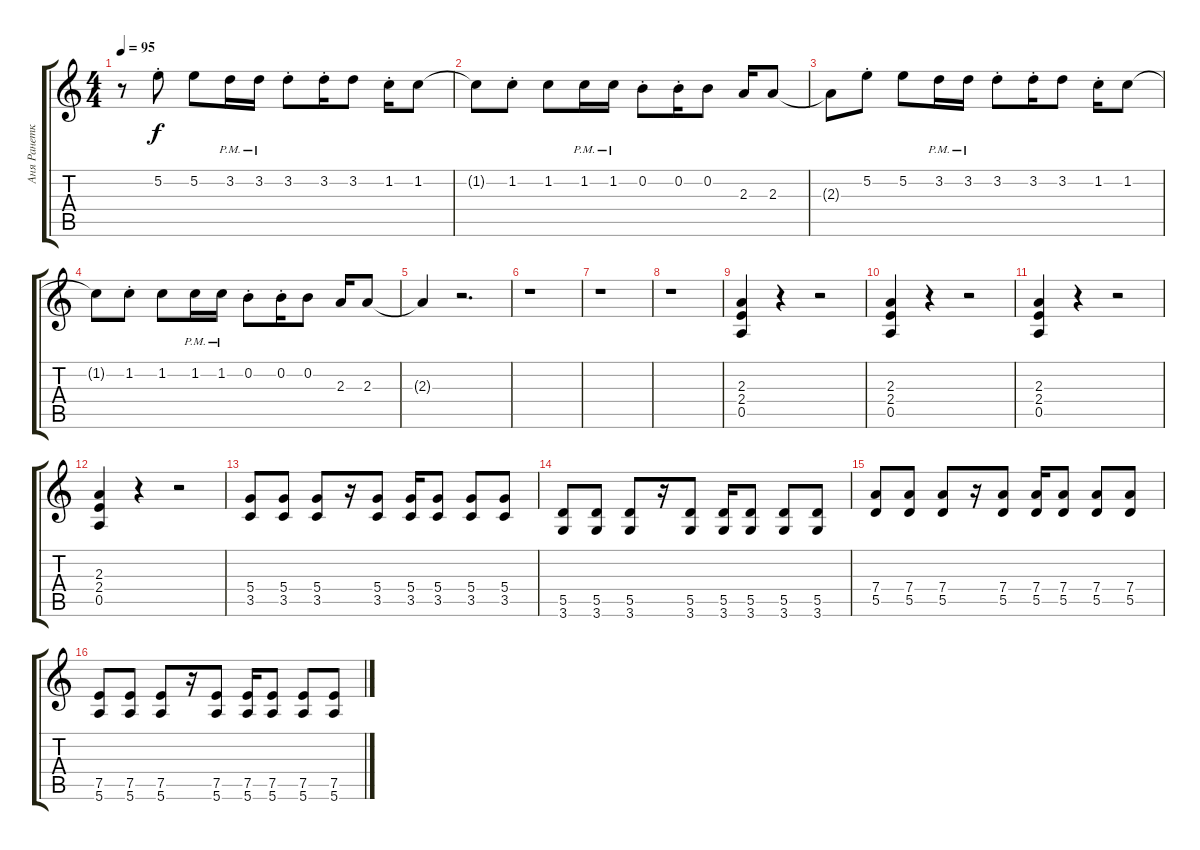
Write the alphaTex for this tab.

\track ("Аня Ранетка" "Аня Ранетк") {instrument distortionguitar}
\staff {score tabs}
\tuning (E4 B3 G3 D3 A2 E2) {hide}
\ts (4 4)
\tempo 95
\clef g2
\ks c
r.8{dy f} 5.2{st}.8 5.2.8 3.2{pm}.16 3.2{pm}.16 3.2{st}.8 3.2{st}.16 3.2.8 1.2{st}.16 1.2.8 |
1.2{t}.8 1.2{st}.8 1.2.8 1.2{pm}.16 1.2{pm}.16 0.2{st}.8 0.2{st}.16 0.2.8 2.3.16 2.3.8 |
2.3{t}.8 5.2{st}.8 5.2.8 3.2{pm}.16 3.2{pm}.16 3.2{st}.8 3.2{st}.16 3.2.8 1.2{st}.16 1.2.8 |
1.2{t}.8 1.2{st}.8 1.2.8 1.2{pm}.16 1.2{pm}.16 0.2{st}.8 0.2{st}.16 0.2.8 2.3.16 2.3.8 |
2.3{t}.4 r.2{d} |
r.1 |
r.1 |
r.1 |
(2.3 2.4 0.5).4 r.4 r.2 |
(2.3 2.4 0.5).4 r.4 r.2 |
(2.3 2.4 0.5).4 r.4 r.2 |
(2.3 2.4 0.5).4 r.4 r.2 |
(5.4 3.5).8{volume 8} (5.4 3.5).8 (5.4 3.5).8 r.16 (5.4 3.5).8 (5.4 3.5).16 (5.4 3.5).8 (5.4 3.5).8 (5.4 3.5).8 |
(5.5 3.6).8 (5.5 3.6).8 (5.5 3.6).8 r.16 (5.5 3.6).8 (5.5 3.6).16 (5.5 3.6).8 (5.5 3.6).8 (5.5 3.6).8 |
(7.4 5.5).8 (7.4 5.5).8 (7.4 5.5).8 r.16 (7.4 5.5).8 (7.4 5.5).16 (7.4 5.5).8 (7.4 5.5).8 (7.4 5.5).8 |
(7.5 5.6).8 (7.5 5.6).8 (7.5 5.6).8 r.16 (7.5 5.6).8 (7.5 5.6).16 (7.5 5.6).8 (7.5 5.6).8 (7.5 5.6).8
